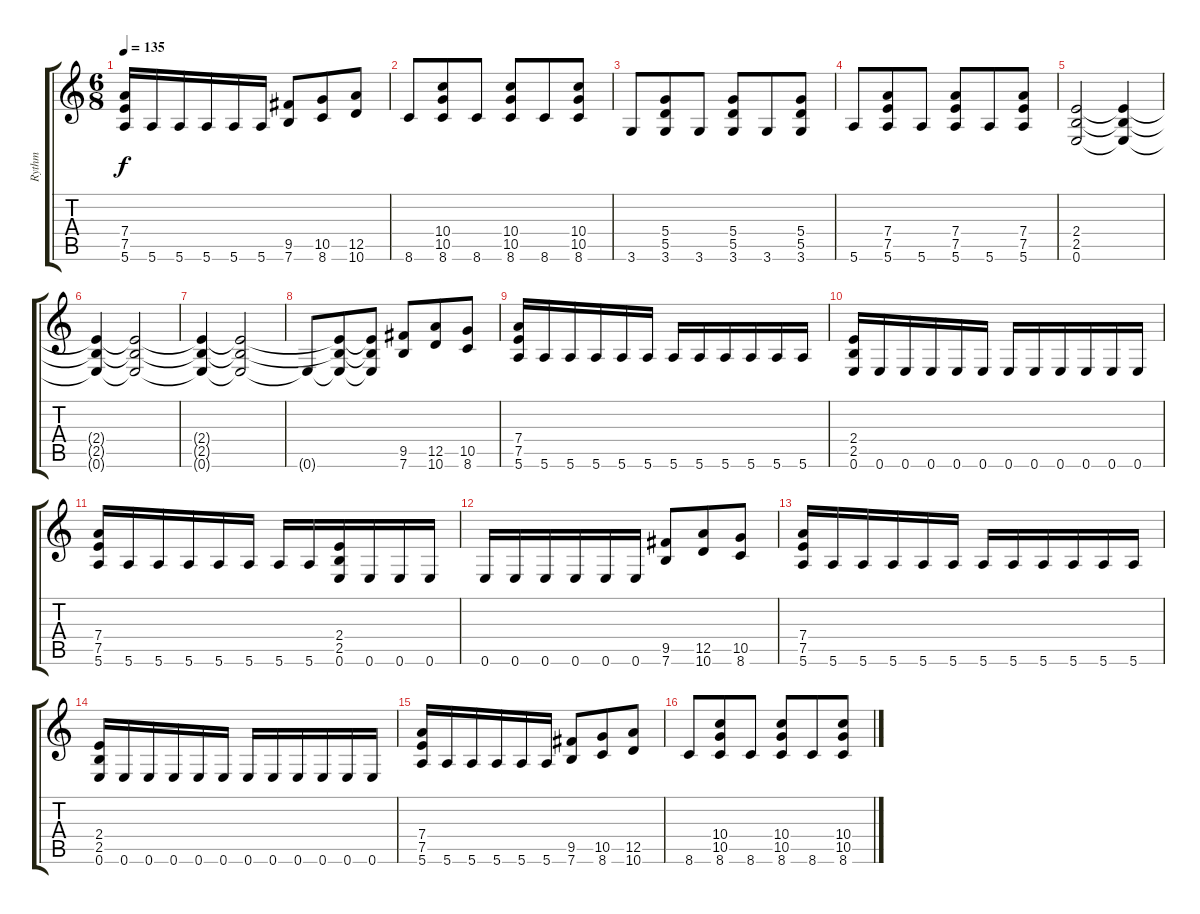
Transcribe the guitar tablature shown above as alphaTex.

\track ("Rythm" "Rythm") {instrument distortionguitar}
\staff {score tabs}
\tuning (E4 B3 G3 D3 A2 E2) {hide}
\ts (6 8)
\tempo 135
\clef g2
\ks c
(7.4 7.5 5.6).16{dy f} 5.6.16 5.6.16 5.6.16 5.6.16 5.6.16 (9.5 7.6).8 (10.5 8.6).8 (12.5 10.6).8 |
8.6.8 (10.4 10.5 8.6).8 8.6.8 (10.4 10.5 8.6).8 8.6.8 (10.4 10.5 8.6).8 |
3.6.8 (5.4 5.5 3.6).8 3.6.8 (5.4 5.5 3.6).8 3.6.8 (5.4 5.5 3.6).8 |
5.6.8 (7.4 7.5 5.6).8 5.6.8 (7.4 7.5 5.6).8 5.6.8 (7.4 7.5 5.6).8 |
(2.4 2.5 0.6).2 (2.4{t} 2.5{t} 0.6{t}).4 |
(2.4{t} 2.5{t} 0.6{t}).4 (2.4{t} 2.5{t} 0.6{t}).2 |
(2.4{t} 2.5{t} 0.6{t}).4 (2.4{t} 2.5{t} 0.6{t}).2 |
0.6{t}.8 (2.4{t} 2.5{t} 0.6{t}).8 (2.4{t} 2.5{t} 0.6{t}).8 (9.5 7.6).8 (12.5 10.6).8 (10.5 8.6).8 |
(7.4 7.5 5.6).16 5.6.16 5.6.16 5.6.16 5.6.16 5.6.16 5.6.16 5.6.16 5.6.16 5.6.16 5.6.16 5.6.16 |
(2.4 2.5 0.6).16 0.6.16 0.6.16 0.6.16 0.6.16 0.6.16 0.6.16 0.6.16 0.6.16 0.6.16 0.6.16 0.6.16 |
(7.4 7.5 5.6).16 5.6.16 5.6.16 5.6.16 5.6.16 5.6.16 5.6.16 5.6.16 (2.4 2.5 0.6).16 0.6.16 0.6.16 0.6.16 |
0.6.16 0.6.16 0.6.16 0.6.16 0.6.16 0.6.16 (9.5 7.6).8 (12.5 10.6).8 (10.5 8.6).8 |
(7.4 7.5 5.6).16 5.6.16 5.6.16 5.6.16 5.6.16 5.6.16 5.6.16 5.6.16 5.6.16 5.6.16 5.6.16 5.6.16 |
(2.4 2.5 0.6).16 0.6.16 0.6.16 0.6.16 0.6.16 0.6.16 0.6.16 0.6.16 0.6.16 0.6.16 0.6.16 0.6.16 |
(7.4 7.5 5.6).16 5.6.16 5.6.16 5.6.16 5.6.16 5.6.16 (9.5 7.6).8 (10.5 8.6).8 (12.5 10.6).8 |
8.6.8 (10.4 10.5 8.6).8 8.6.8 (10.4 10.5 8.6).8 8.6.8 (10.4 10.5 8.6).8
